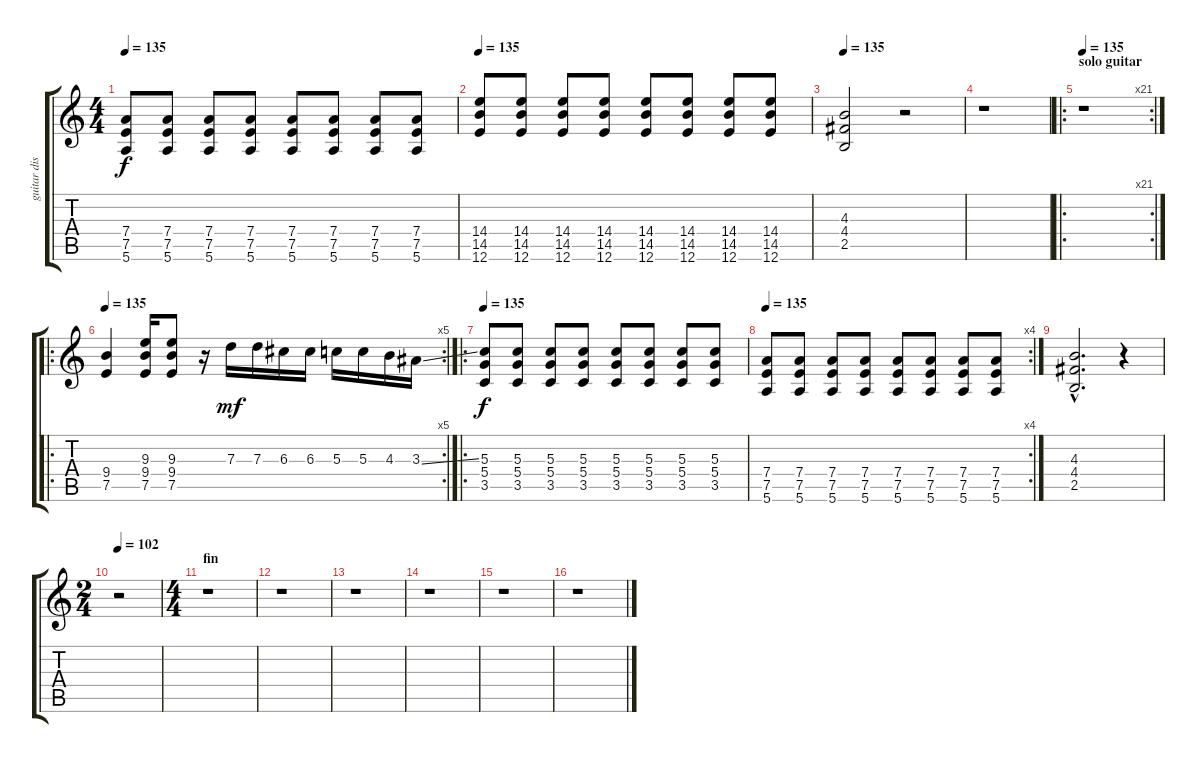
\track ("guitar disto" "guitar dis") {instrument overdrivenguitar}
\staff {score tabs}
\tuning (E4 B3 G3 D3 A2 E2) {hide}
\ts (4 4)
\tempo 135
\clef g2
\ks c
(7.4 7.5 5.6).8{dy f} (7.4 7.5 5.6).8 (7.4 7.5 5.6).8 (7.4 7.5 5.6).8 (7.4 7.5 5.6).8 (7.4 7.5 5.6).8 (7.4 7.5 5.6).8 (7.4 7.5 5.6).8 |
\tempo 135
(14.4 14.5 12.6).8 (14.4 14.5 12.6).8 (14.4 14.5 12.6).8 (14.4 14.5 12.6).8 (14.4 14.5 12.6).8 (14.4 14.5 12.6).8 (14.4 14.5 12.6).8 (14.4 14.5 12.6).8 |
\tempo 135
(4.3 4.4 2.5).2 r.2 |
r.1 |
\ro
\rc 21
\section ("" "solo guitar")
\tempo 135
r.1 |
\ro
\rc 5
\tempo 135
(9.4 7.5).4 (9.3 9.4 7.5).16 (9.3 9.4 7.5).8 r.16 7.3.16{dy mf} 7.3.16 6.3.16 6.3.16 5.3.16 5.3.16 4.3.16 3.3{ss}.16 |
\ro
\tempo 135
(5.3 5.4 3.5).8{dy f} (5.3 5.4 3.5).8 (5.3 5.4 3.5).8 (5.3 5.4 3.5).8 (5.3 5.4 3.5).8 (5.3 5.4 3.5).8 (5.3 5.4 3.5).8 (5.3 5.4 3.5).8 |
\rc 4
\tempo 135
(7.4 7.5 5.6).8 (7.4 7.5 5.6).8 (7.4 7.5 5.6).8 (7.4 7.5 5.6).8 (7.4 7.5 5.6).8 (7.4 7.5 5.6).8 (7.4 7.5 5.6).8 (7.4 7.5 5.6).8 |
(4.3{hac} 4.4{hac} 2.5{hac}).2{d} r.4 |
\ts (2 4)
\tempo 102
r.2 |
\ts (4 4)
\section ("" "fin ")
r.1 |
r.1 |
r.1 |
r.1 |
r.1 |
r.1
